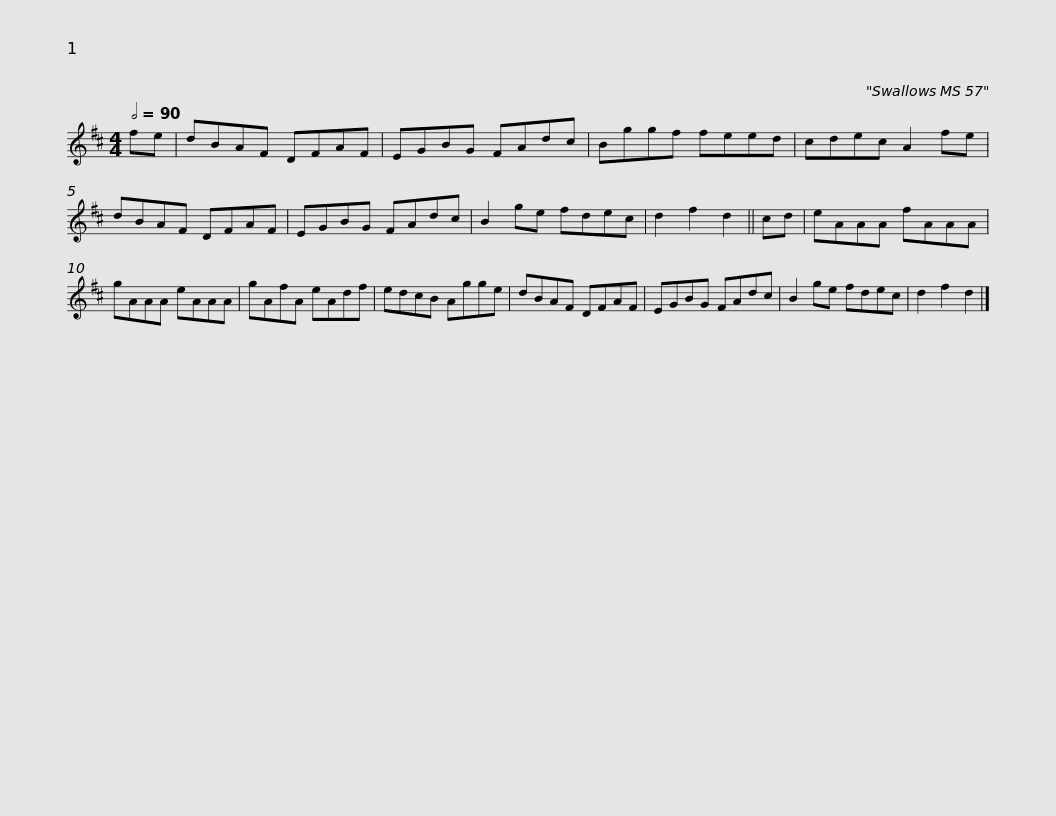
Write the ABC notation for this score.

X:1
L:1/8
Q:1/2=90
M:4/4
I:linebreak $
K:D
V:1 treble
V:1
 fe | dBAF DFAF | EGBG FAdc | Bggf feed | cdec A2 fe |$ %5
 dBAF DFAF | EGBG FAdc | B2 ge fdec | d2 f2 d2 ||$ cd | %10
 eAAA fAAA | gAAA eAAA | gAfA eAdf | edcB Agge |$ dBAF DFAF | %15
 EGBG FAdc | B2 ge fdec | d2 f2 d2 |] %18
